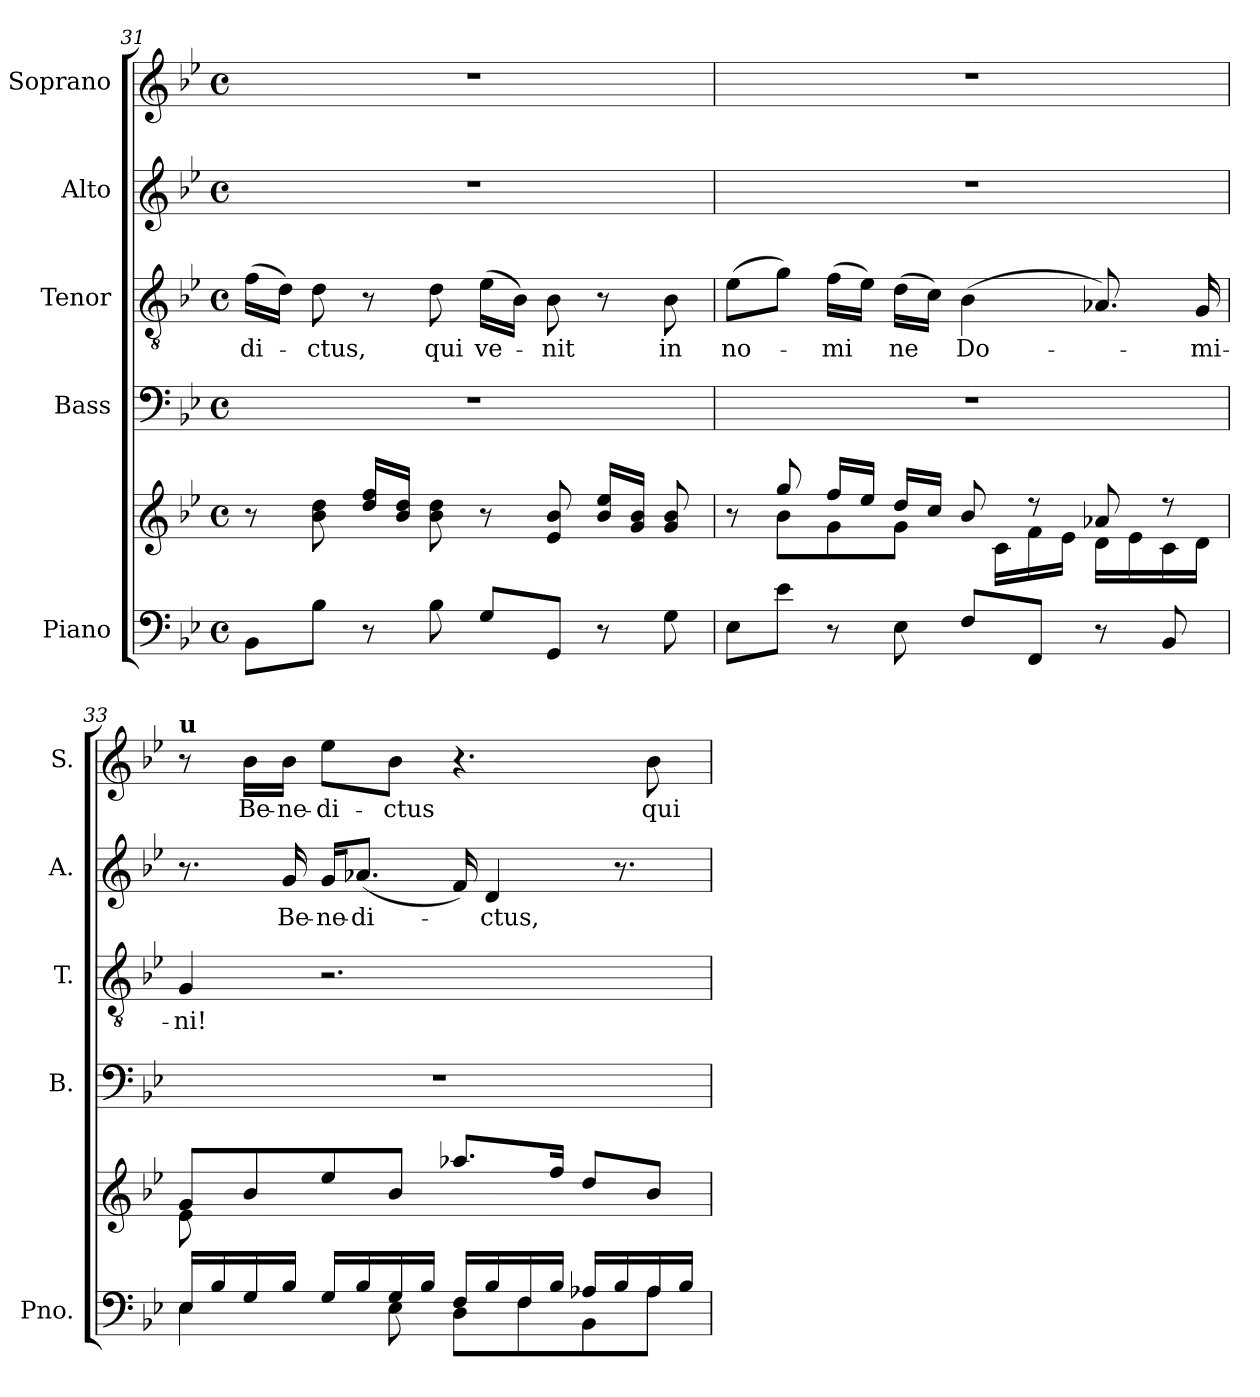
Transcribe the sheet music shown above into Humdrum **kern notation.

**kern	**kern	**kern	**kern	**text	**kern	**text	**kern	**text
*part5	*part5	*part4	*part3	*part3	*part2	*part2	*part1	*part1
*staff6	*staff5	*staff4	*staff3	*staff3	*staff2	*staff2	*staff1	*staff1
*I"Piano	*	*I"Bass	*I"Tenor	*	*I"Alto	*	*I"Soprano	*
*I'Pno.	*	*I'B.	*I'T.	*	*I'A.	*	*I'S.	*
!!LO:PB:g=z
*clefF4	*clefG2	*clefF4	*clefGv2	*	*clefG2	*	*clefG2	*
*k[b-e-]	*k[b-e-]	*k[b-e-]	*k[b-e-]	*	*k[b-e-]	*	*k[b-e-]	*
*B-:	*B-:	*B-:	*B-:	*	*B-:	*	*B-:	*
*M4/4	*M4/4	*M4/4	*M4/4	*	*M4/4	*	*M4/4	*
*met(c)	*met(c)	*met(c)	*met(c)	*	*met(c)	*	*met(c)	*
=31	=31	=31	=31	=31	=31	=31	=31	=31
!	!	!	!	!LO:LY:b	!	!	!	!
8BB-\L	8r	1r	(>16f\LL	-di-	1r	.	1r	.
.	.	.	16d\JJ)	.	.	.	.	.
!	!	!	!	!LO:LY:b	!	!	!	!
8B-\J	8b-\ 8dd\	.	8d\	-ctus,	.	.	.	.
8r	16dd/ 16ff/LL	.	8r	.	.	.	.	.
.	16b-/ 16dd/JJ	.	.	.	.	.	.	.
!	!	!	!	!LO:LY:b	!	!	!	!
8B-\	8b-\ 8dd\	.	8d\	qui	.	.	.	.
!	!	!	!	!LO:LY:b	!	!	!	!
8G/L	8r	.	(>16e-\LL	ve-	.	.	.	.
.	.	.	16B-\JJ)	.	.	.	.	.
!	!	!	!	!LO:LY:b	!	!	!	!
8GG/J	8e-/ 8b-/	.	8B-\	-nit	.	.	.	.
8r	16b-/ 16ee-/LL	.	8r	.	.	.	.	.
.	16g/ 16b-/JJ	.	.	.	.	.	.	.
!	!	!	!	!LO:LY:b	!	!	!	!
8G\	8g/ 8b-/	.	8B-\	in	.	.	.	.
=32	=32	=32	=32	=32	=32	=32	=32	=32
*	*^	*	*	*	*	*	*	*
!	!	!	!	!	!LO:LY:b	!	!	!	!
8E-\L	8r	8ryy	1r	(>8e-\L	no-	1r	.	1r	.
8e-\J	8gg/	8b-\L	.	8g\J)	.	.	.	.	.
!	!	!	!	!	!LO:LY:b	!	!	!	!
8r	16ff/LL	8g\	.	(>16f\LL	-mi	.	.	.	.
.	16ee-/JJ	.	.	16e-\JJ)	.	.	.	.	.
!	!	!	!	!	!LO:LY:b	!	!	!	!
8E-\	16dd/LL	8g\J	.	(>16d\LL	-ne	.	.	.	.
.	16cc/JJ	.	.	16c\JJ)	.	.	.	.	.
!	!	!	!	!	!LO:LY:b	!	!	!	!
8F/L	8b-/	16ryy	.	(>4B-\	-Do-	.	.	.	.
.	.	16c\LL	.	.	.	.	.	.	.
8FF/J	8r	16f\	.	.	.	.	.	.	.
.	.	16e-\JJ	.	.	.	.	.	.	.
8r	8a-X/	16d\LL	.	8.A-X/)	.	.	.	.	.
.	.	16e-\	.	.	.	.	.	.	.
8BB-/	8r	16c\	.	.	.	.	.	.	.
!	!	!	!	!	!LO:LY:b	!	!	!	!
.	.	16d\JJ	.	16G/	-mi-	.	.	.	.
=33	=33	=33	=33	=33	=33	=33	=33	=33	=33
*^	*	*	*	*	*	*	*	*	*
!	!	!	!	!	!	!	!	!	!LO:TX:a:B:t=u	!
!	!	!	!	!	!	!LO:LY:b	!	!	!	!
16E-/LL	4E-\	8g/L	8e-\	1r	4G/	-ni!	8.r	.	8r	.
16B-/	.	.	.	.	.	.	.	.	.	.
!	!	!	!	!	!	!	!	!	!	!LO:LY:b
16G/	.	8b-/	2..ryy	.	.	.	.	.	16b-\LL	-Be-
!	!	!	!	!	!	!	!	!LO:LY:b	!	!LO:LY:b
16B-/JJ	.	.	.	.	.	.	16g/	Be-	16b-\JJ	-ne-
!	!	!	!	!	!	!	!	!LO:LY:b	!	!LO:LY:b
16G/LL	8ryy	8ee-/	.	.	2.r	.	16g/KL	-ne-	8ee-\L	-di-
!	!	!	!	!	!	!	!	!LO:LY:b	!	!
16B-/	.	.	.	.	.	.	(<8.a-X/J	-di-	.	.
!	!	!	!	!	!	!	!	!	!	!LO:LY:b
16G/	8E-\	8b-/J	.	.	.	.	.	.	8b-\J	-ctus
16B-/JJ	.	.	.	.	.	.	.	.	.	.
16F/LL	8D\L	8.aa-X/L	.	.	.	.	16f/)	.	4.r	.
!	!	!	!	!	!	!	!	!LO:LY:b	!	!
16B-/	.	.	.	.	.	.	4d/	-ctus,	.	.
16F/	8F\	.	.	.	.	.	.	.	.	.
16B-/JJ	.	16ff/Jk	.	.	.	.	.	.	.	.
16A-X/LL	8BB-\	8dd/L	.	.	.	.	.	.	.	.
16B-/	.	.	.	.	.	.	8.r	.	.	.
!	!	!	!	!	!	!	!	!	!	!LO:LY:b
16A-/	8A-\J	8b-/J	.	.	.	.	.	.	8b-\	qui
16B-/JJ	.	.	.	.	.	.	.	.	.	.
*v	*v	*	*	*	*	*	*	*	*	*
*	*v	*v	*	*	*	*	*	*	*
=	=	=	=	=	=	=	=	=
*-	*-	*-	*-	*-	*-	*-	*-	*-
